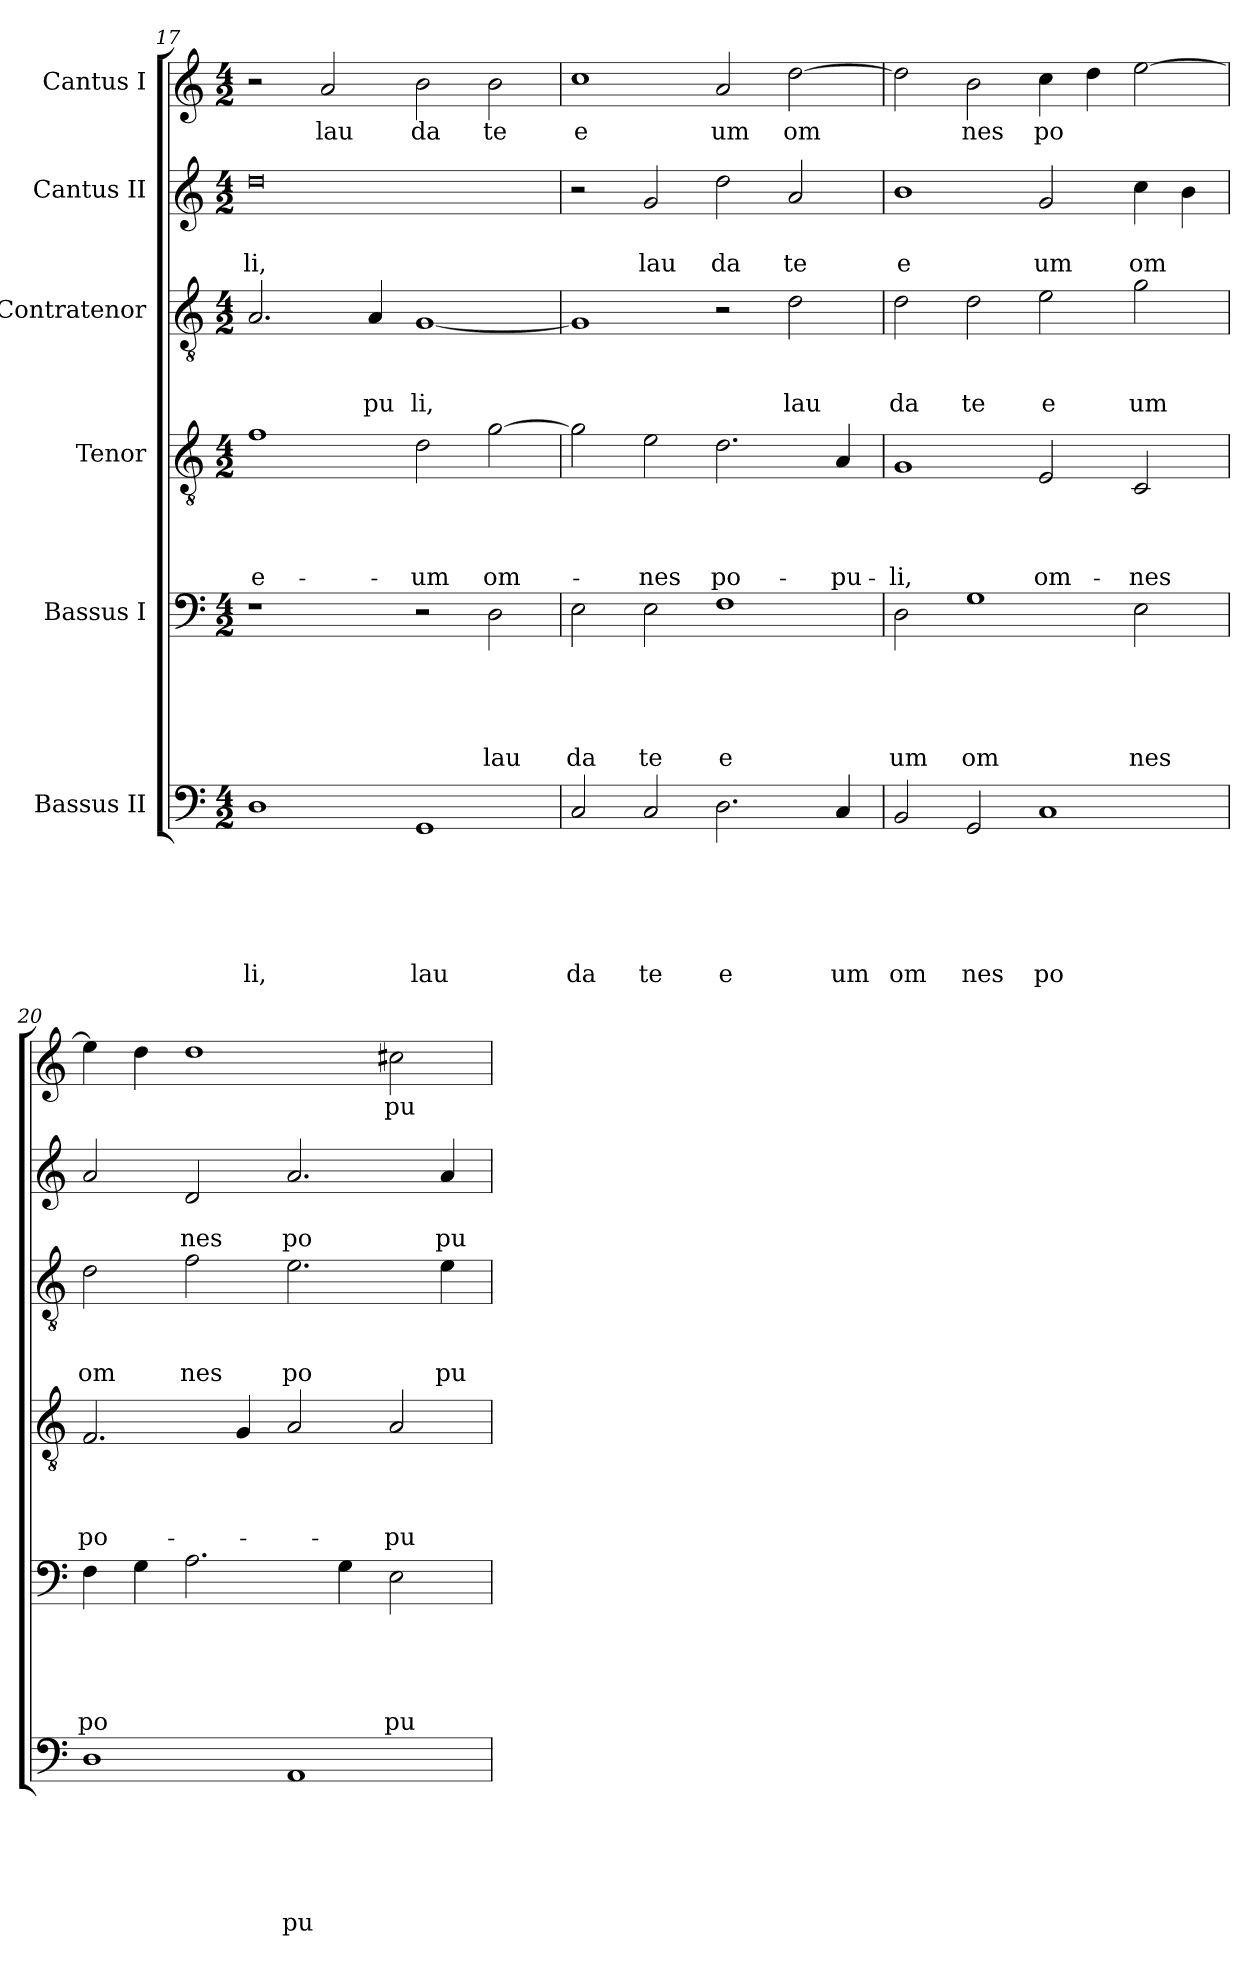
**kern	**text	**text	**text	**text	**text	**text	**kern	**text	**text	**text	**text	**text	**kern	**text	**text	**text	**text	**kern	**text	**text	**text	**kern	**text	**text	**kern	**text
*part6	*part6	*part6	*part6	*part6	*part6	*part6	*part5	*part5	*part5	*part5	*part5	*part5	*part4	*part4	*part4	*part4	*part4	*part3	*part3	*part3	*part3	*part2	*part2	*part2	*part1	*part1
*staff6	*staff6	*staff6	*staff6	*staff6	*staff6	*staff6	*staff5	*staff5	*staff5	*staff5	*staff5	*staff5	*staff4	*staff4	*staff4	*staff4	*staff4	*staff3	*staff3	*staff3	*staff3	*staff2	*staff2	*staff2	*staff1	*staff1
*I"Bassus II	*	*	*	*	*	*	*I"Bassus I	*	*	*	*	*	*I"Tenor	*	*	*	*	*I"Contratenor	*	*	*	*I"Cantus II	*	*	*I"Cantus I	*
*clefF4	*	*	*	*	*	*	*clefF4	*	*	*	*	*	*clefGv2	*	*	*	*	*clefGv2	*	*	*	*clefG2	*	*	*clefG2	*
*k[]	*	*	*	*	*	*	*k[]	*	*	*	*	*	*k[]	*	*	*	*	*k[]	*	*	*	*k[]	*	*	*k[]	*
*C:	*	*	*	*	*	*	*C:	*	*	*	*	*	*C:	*	*	*	*	*C:	*	*	*	*C:	*	*	*C:	*
*M4/2	*	*	*	*	*	*	*M4/2	*	*	*	*	*	*M4/2	*	*	*	*	*M4/2	*	*	*	*M4/2	*	*	*M4/2	*
=17	=17	=17	=17	=17	=17	=17	=17	=17	=17	=17	=17	=17	=17	=17	=17	=17	=17	=17	=17	=17	=17	=17	=17	=17	=17	=17
!	!	!	!	!	!	!LO:LY:b	!	!	!	!	!	!	!	!	!	!	!LO:LY:b	!	!	!	!	!	!	!LO:LY:b	!	!
1D	.	.	.	.	.	li,	1r	.	.	.	.	.	1f	.	.	.	e-	2.A/	.	.	.	0dd	.	li,	2r	.
!	!	!	!	!	!	!	!	!	!	!	!	!	!	!	!	!	!	!	!	!	!	!	!	!	!	!LO:LY:b
.	.	.	.	.	.	.	.	.	.	.	.	.	.	.	.	.	.	.	.	.	.	.	.	.	2a/	lau
!	!	!	!	!	!	!	!	!	!	!	!	!	!	!	!	!	!	!	!	!	!LO:LY:b	!	!	!	!	!
.	.	.	.	.	.	.	.	.	.	.	.	.	.	.	.	.	.	4A/	.	.	pu	.	.	.	.	.
!	!	!	!	!	!	!LO:LY:b	!	!	!	!	!	!	!	!	!	!	!LO:LY:b	!	!	!	!LO:LY:b	!	!	!	!	!LO:LY:b
1GG	.	.	.	.	.	lau	2r	.	.	.	.	.	2d\	.	.	.	-um	[<1G	.	.	li,	.	.	.	2b\	da
!	!	!	!	!	!	!	!	!	!	!	!	!LO:LY:b	!	!	!	!	!LO:LY:b	!	!	!	!	!	!	!	!	!LO:LY:b
.	.	.	.	.	.	.	2D\	.	.	.	.	lau	[>2g\	.	.	.	om-	.	.	.	.	.	.	.	2b\	te
=18	=18	=18	=18	=18	=18	=18	=18	=18	=18	=18	=18	=18	=18	=18	=18	=18	=18	=18	=18	=18	=18	=18	=18	=18	=18	=18
!	!	!	!	!	!	!LO:LY:b	!	!	!	!	!	!LO:LY:b	!	!	!	!	!	!	!	!	!	!	!	!	!	!LO:LY:b
2C/	.	.	.	.	.	da	2E\	.	.	.	.	da	2g\]	.	.	.	.	1G]	.	.	.	2r	.	.	1cc	e
!	!	!	!	!	!	!LO:LY:b	!	!	!	!	!	!LO:LY:b	!	!	!	!	!LO:LY:b	!	!	!	!	!	!	!LO:LY:b	!	!
2C/	.	.	.	.	.	te	2E\	.	.	.	.	te	2e\	.	.	.	-nes	.	.	.	.	2g/	.	lau	.	.
!	!	!	!	!	!	!LO:LY:b	!	!	!	!	!	!LO:LY:b	!	!	!	!	!LO:LY:b	!	!	!	!	!	!	!LO:LY:b	!	!LO:LY:b
2.D\	.	.	.	.	.	e	1F	.	.	.	.	e	2.d\	.	.	.	po-	2r	.	.	.	2dd\	.	da	2a/	um
!	!	!	!	!	!	!	!	!	!	!	!	!	!	!	!	!	!	!	!	!	!LO:LY:b	!	!	!LO:LY:b	!	!LO:LY:b
.	.	.	.	.	.	.	.	.	.	.	.	.	.	.	.	.	.	2d\	.	.	lau	2a/	.	te	[>2dd\	om
!	!	!	!	!	!	!LO:LY:b	!	!	!	!	!	!	!	!	!	!	!LO:LY:b	!	!	!	!	!	!	!	!	!
4C/	.	.	.	.	.	um	.	.	.	.	.	.	4A/	.	.	.	-pu-	.	.	.	.	.	.	.	.	.
=19	=19	=19	=19	=19	=19	=19	=19	=19	=19	=19	=19	=19	=19	=19	=19	=19	=19	=19	=19	=19	=19	=19	=19	=19	=19	=19
!	!	!	!	!	!	!LO:LY:b	!	!	!	!	!	!LO:LY:b	!	!	!	!	!LO:LY:b	!	!	!	!LO:LY:b	!	!	!LO:LY:b	!	!
2BB/	.	.	.	.	.	om	2D\	.	.	.	.	um	1G	.	.	.	-li,	2d\	.	.	da	1b	.	e	2dd\]	.
!	!	!	!	!	!	!LO:LY:b	!	!	!	!	!	!LO:LY:b	!	!	!	!	!	!	!	!	!LO:LY:b	!	!	!	!	!LO:LY:b
2GG/	.	.	.	.	.	nes	1G	.	.	.	.	om	.	.	.	.	.	2d\	.	.	te	.	.	.	2b\	nes
!	!	!	!	!	!	!LO:LY:b	!	!	!	!	!	!	!	!	!	!	!LO:LY:b	!	!	!	!LO:LY:b	!	!	!LO:LY:b	!	!LO:LY:b
1C	.	.	.	.	.	po	.	.	.	.	.	.	2E/	.	.	.	om-	2e\	.	.	e	2g/	.	um	4cc\	po
.	.	.	.	.	.	.	.	.	.	.	.	.	.	.	.	.	.	.	.	.	.	.	.	.	4dd\	.
!	!	!	!	!	!	!	!	!	!	!	!	!LO:LY:b	!	!	!	!	!LO:LY:b	!	!	!	!LO:LY:b	!	!	!LO:LY:b	!	!
.	.	.	.	.	.	.	2E\	.	.	.	.	nes	2C/	.	.	.	-nes	2g\	.	.	um	4cc\	.	om	[>2ee\	.
.	.	.	.	.	.	.	.	.	.	.	.	.	.	.	.	.	.	.	.	.	.	4b\	.	.	.	.
=20	=20	=20	=20	=20	=20	=20	=20	=20	=20	=20	=20	=20	=20	=20	=20	=20	=20	=20	=20	=20	=20	=20	=20	=20	=20	=20
!	!	!	!	!	!	!	!	!	!	!	!	!LO:LY:b	!	!	!	!	!LO:LY:b	!	!	!	!LO:LY:b	!	!	!	!	!
1D	.	.	.	.	.	.	4F\	.	.	.	.	po	2.F/	.	.	.	po-	2d\	.	.	om	2a/	.	.	4ee\]	.
.	.	.	.	.	.	.	4G\	.	.	.	.	.	.	.	.	.	.	.	.	.	.	.	.	.	4dd\	.
!	!	!	!	!	!	!	!	!	!	!	!	!	!	!	!	!	!	!	!	!	!LO:LY:b	!	!	!LO:LY:b	!	!
.	.	.	.	.	.	.	2.A\	.	.	.	.	.	.	.	.	.	.	2f\	.	.	nes	2d/	.	nes	1dd	.
.	.	.	.	.	.	.	.	.	.	.	.	.	4G/	.	.	.	.	.	.	.	.	.	.	.	.	.
!	!	!	!	!	!	!LO:LY:b	!	!	!	!	!	!	!	!	!	!	!	!	!	!	!LO:LY:b	!	!	!LO:LY:b	!	!
1AA	.	.	.	.	.	pu	.	.	.	.	.	.	2A/	.	.	.	.	2.e\	.	.	po	2.a/	.	po	.	.
.	.	.	.	.	.	.	4G\	.	.	.	.	.	.	.	.	.	.	.	.	.	.	.	.	.	.	.
!	!	!	!	!	!	!	!	!	!	!	!	!LO:LY:b	!	!	!	!	!LO:LY:b	!	!	!	!	!	!	!	!	!LO:LY:b
.	.	.	.	.	.	.	2E\	.	.	.	.	pu	2A/	.	.	.	-pu-	.	.	.	.	.	.	.	2cc#X\	pu
!	!	!	!	!	!	!	!	!	!	!	!	!	!	!	!	!	!	!	!	!	!LO:LY:b	!	!	!LO:LY:b	!	!
.	.	.	.	.	.	.	.	.	.	.	.	.	.	.	.	.	.	4e\	.	.	pu	4a/	.	pu	.	.
=	=	=	=	=	=	=	=	=	=	=	=	=	=	=	=	=	=	=	=	=	=	=	=	=	=	=
*-	*-	*-	*-	*-	*-	*-	*-	*-	*-	*-	*-	*-	*-	*-	*-	*-	*-	*-	*-	*-	*-	*-	*-	*-	*-	*-
